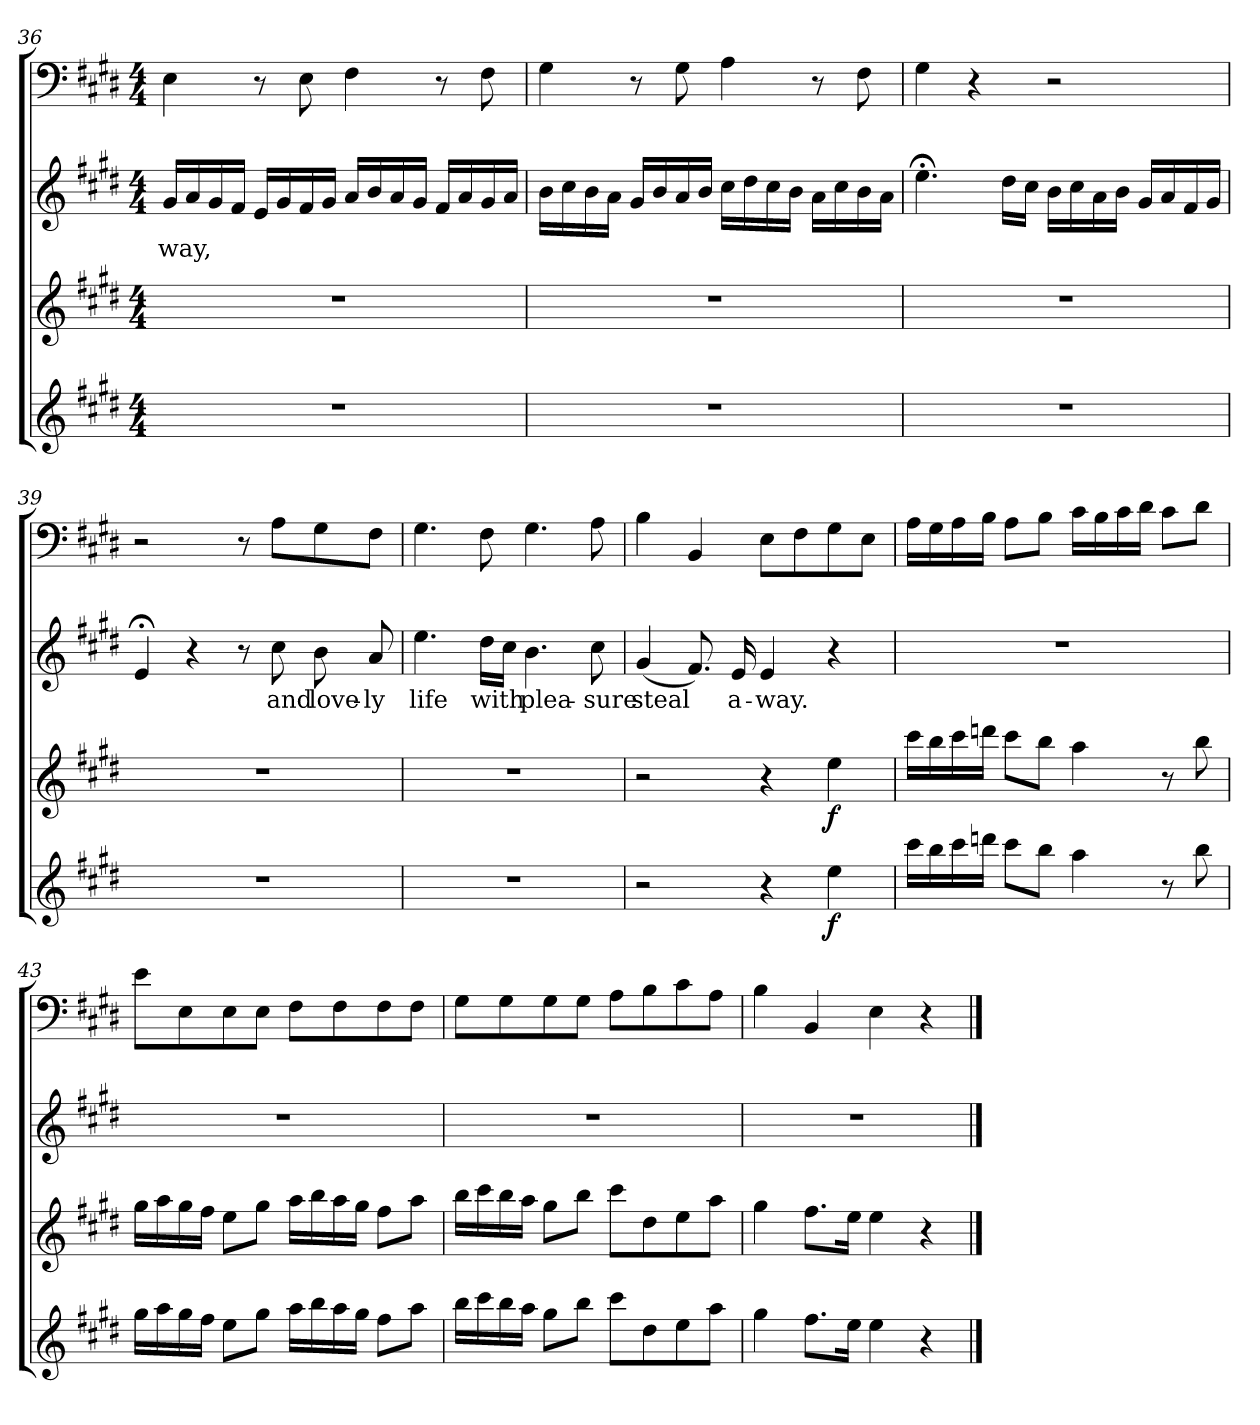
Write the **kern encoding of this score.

**kern	**dynam	**kern	**dynam	**kern	**text	**kern
*part4	*part4	*part3	*part3	*part2	*part2	*part1
*staff4	*staff4	*staff3	*staff3	*staff2	*staff2	*staff1
*clefG2	*	*clefG2	*	*clefG2	*	*clefF4
*k[f#c#g#d#]	*	*k[f#c#g#d#]	*	*k[f#c#g#d#]	*	*k[f#c#g#d#]
*E:	*	*E:	*	*E:	*	*E:
*M4/4	*	*M4/4	*	*M4/4	*	*M4/4
=36	=36	=36	=36	=36	=36	=36
1r	.	1r	.	16g#/LL	-way,	4E\
.	.	.	.	16a/	.	.
.	.	.	.	16g#/	.	.
.	.	.	.	16f#/JJ	.	.
.	.	.	.	16e/LL	.	8r
.	.	.	.	16g#/	.	.
.	.	.	.	16f#/	.	8E\
.	.	.	.	16g#/JJ	.	.
.	.	.	.	16a/LL	.	4F#\
.	.	.	.	16b/	.	.
.	.	.	.	16a/	.	.
.	.	.	.	16g#/JJ	.	.
.	.	.	.	16f#/LL	.	8r
.	.	.	.	16a/	.	.
.	.	.	.	16g#/	.	8F#\
.	.	.	.	16a/JJ	.	.
=37	=37	=37	=37	=37	=37	=37
1r	.	1r	.	16b\LL	.	4G#\
.	.	.	.	16cc#\	.	.
.	.	.	.	16b\	.	.
.	.	.	.	16a\JJ	.	.
.	.	.	.	16g#/LL	.	8r
.	.	.	.	16b/	.	.
.	.	.	.	16a/	.	8G#\
.	.	.	.	16b/JJ	.	.
.	.	.	.	16cc#\LL	.	4A\
.	.	.	.	16dd#\	.	.
.	.	.	.	16cc#\	.	.
.	.	.	.	16b\JJ	.	.
.	.	.	.	16a\LL	.	8r
.	.	.	.	16cc#\	.	.
.	.	.	.	16b\	.	8F#\
.	.	.	.	16a\JJ	.	.
=38	=38	=38	=38	=38	=38	=38
1r	.	1r	.	4.ee;<\	.	4G#\
.	.	.	.	.	.	4r
.	.	.	.	16dd#\LL	.	.
.	.	.	.	16cc#\JJ	.	.
.	.	.	.	16b\LL	.	2r
.	.	.	.	16cc#\	.	.
.	.	.	.	16a\	.	.
.	.	.	.	16b\JJ	.	.
.	.	.	.	16g#/LL	.	.
.	.	.	.	16a/	.	.
.	.	.	.	16f#/	.	.
.	.	.	.	16g#/JJ	.	.
=39	=39	=39	=39	=39	=39	=39
1r	.	1r	.	4e;</	.	2r
.	.	.	.	4r	.	.
.	.	.	.	8r	.	8r
.	.	.	.	8cc#\	and	8A\L
.	.	.	.	8b\	love-	8G#\
.	.	.	.	8a/	-ly	8F#\J
=40	=40	=40	=40	=40	=40	=40
1r	.	1r	.	4.ee\	life	4.G#\
.	.	.	.	16dd#\LL	with	8F#\
.	.	.	.	16cc#\JJ	.	.
.	.	.	.	4.b\	plea-	4.G#\
.	.	.	.	8cc#\	-sure	8A\
=41	=41	=41	=41	=41	=41	=41
2r	.	2r	.	(4g#/	steal	4B\
.	.	.	.	8.f#/)	.	4BB/
.	.	.	.	16e/	a-	.
4r	.	4r	.	4e/	-way.	8E\L
.	.	.	.	.	.	8F#\
4ee\	f	4ee\	f	4r	.	8G#\
.	.	.	.	.	.	8E\J
=42	=42	=42	=42	=42	=42	=42
16ccc#\LL	.	16ccc#\LL	.	1r	.	16A\LL
16bb\	.	16bb\	.	.	.	16G#\
16ccc#\	.	16ccc#\	.	.	.	16A\
16dddn\JJ	.	16dddn\JJ	.	.	.	16B\JJ
8ccc#\L	.	8ccc#\L	.	.	.	8A\L
8bb\J	.	8bb\J	.	.	.	8B\J
4aa\	.	4aa\	.	.	.	16c#\LL
.	.	.	.	.	.	16B\
.	.	.	.	.	.	16c#\
.	.	.	.	.	.	16d#\JJ
8r	.	8r	.	.	.	8c#\L
8bb\	.	8bb\	.	.	.	8d#\J
=43	=43	=43	=43	=43	=43	=43
16gg#\LL	.	16gg#\LL	.	1r	.	8e\L
16aa\	.	16aa\	.	.	.	.
16gg#\	.	16gg#\	.	.	.	8E\
16ff#\JJ	.	16ff#\JJ	.	.	.	.
8ee\L	.	8ee\L	.	.	.	8E\
8gg#\J	.	8gg#\J	.	.	.	8E\J
16aa\LL	.	16aa\LL	.	.	.	8F#\L
16bb\	.	16bb\	.	.	.	.
16aa\	.	16aa\	.	.	.	8F#\
16gg#\JJ	.	16gg#\JJ	.	.	.	.
8ff#\L	.	8ff#\L	.	.	.	8F#\
8aa\J	.	8aa\J	.	.	.	8F#\J
=44	=44	=44	=44	=44	=44	=44
16bb\LL	.	16bb\LL	.	1r	.	8G#\L
16ccc#\	.	16ccc#\	.	.	.	.
16bb\	.	16bb\	.	.	.	8G#\
16aa\JJ	.	16aa\JJ	.	.	.	.
8gg#\L	.	8gg#\L	.	.	.	8G#\
8bb\J	.	8bb\J	.	.	.	8G#\J
8ccc#\L	.	8ccc#\L	.	.	.	8A\L
8dd#\	.	8dd#\	.	.	.	8B\
8ee\	.	8ee\	.	.	.	8c#\
8aa\J	.	8aa\J	.	.	.	8A\J
=45	=45	=45	=45	=45	=45	=45
4gg#\	.	4gg#\	.	1r	.	4B\
8.ff#\L	.	8.ff#\L	.	.	.	4BB/
16ee\Jk	.	16ee\Jk	.	.	.	.
4ee\	.	4ee\	.	.	.	4E\
4r	.	4r	.	.	.	4r
==	==	==	==	==	==	==
*-	*-	*-	*-	*-	*-	*-
